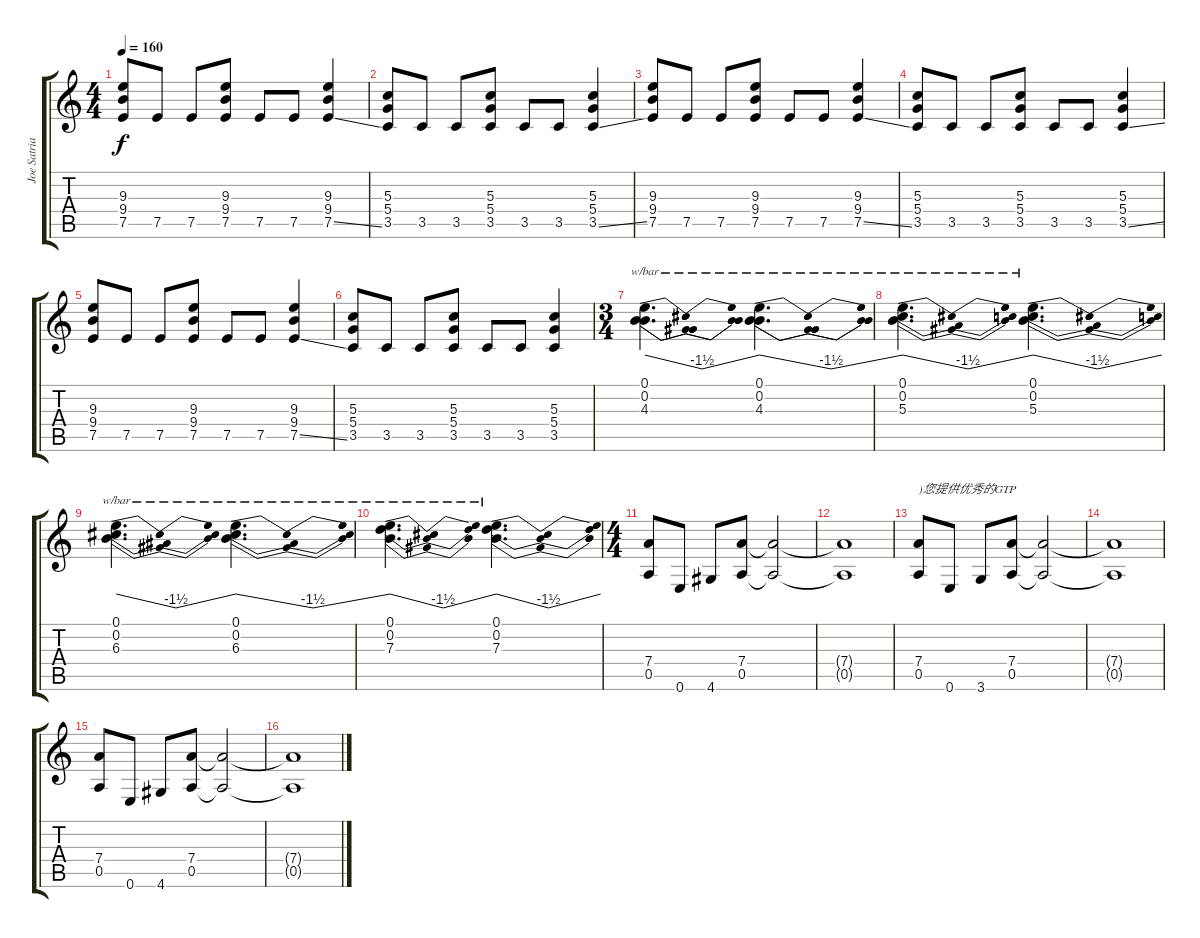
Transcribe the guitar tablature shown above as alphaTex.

\track ("Joe Satriani overdubs" "Joe Satria") {instrument distortionguitar}
\staff {score tabs}
\tuning (E4 B3 G3 D3 A2 E2) {hide}
\ts (4 4)
\tempo 160
\clef g2
\ks c
(9.3 9.4 7.5).8{dy f} 7.5.8 7.5.8 (9.3 9.4 7.5).8 7.5.8 7.5.8 (9.3 9.4 7.5{ss}).4 |
(5.3 5.4 3.5).8 3.5.8 3.5.8 (5.3 5.4 3.5).8 3.5.8 3.5.8 (5.3 5.4 3.5{ss}).4 |
(9.3 9.4 7.5).8 7.5.8 7.5.8 (9.3 9.4 7.5).8 7.5.8 7.5.8 (9.3 9.4 7.5{ss}).4 |
(5.3 5.4 3.5).8 3.5.8 3.5.8 (5.3 5.4 3.5).8 3.5.8 3.5.8 (5.3 5.4 3.5{ss}).4 |
(9.3 9.4 7.5).8 7.5.8 7.5.8 (9.3 9.4 7.5).8 7.5.8 7.5.8 (9.3 9.4 7.5{ss}).4 |
(5.3 5.4 3.5).8 3.5.8 3.5.8 (5.3 5.4 3.5).8 3.5.8 3.5.8 (5.3 5.4 3.5).4 |
\ts (3 4)
(0.1 0.2 4.3).4{d tbe (dip default 0 0 30 -6 60 0)} (0.1 0.2 4.3).4{d tbe (dip default 0 0 30 -6 60 0)} |
(0.1 0.2 5.3).4{d tbe (dip default 0 0 30 -6 60 0)} (0.1 0.2 5.3).4{d tbe (dip default 0 0 30 -6 60 0)} |
(0.1 0.2 6.3).4{d tbe (dip default 0 0 30 -6 60 0)} (0.1 0.2 6.3).4{d tbe (dip default 0 0 30 -6 60 0)} |
(0.1 0.2 7.3).4{d tbe (dip default 0 0 30 -6 60 0)} (0.1 0.2 7.3).4{d tbe (dip default 0 0 30 -6 60 0)} |
\ts (4 4)
(7.4 0.5).8 0.6.8 4.6.8 (7.4 0.5).8 (7.4{t} 0.5{t}).2 |
(7.4{t} 0.5{t}).1 |
(7.4 0.5).8{txt ")您提供优秀的GTP"} 0.6.8 3.6.8 (7.4 0.5).8 (7.4{t} 0.5{t}).2 |
(7.4{t} 0.5{t}).1 |
(7.4 0.5).8 0.6.8 4.6.8 (7.4 0.5).8 (7.4{t} 0.5{t}).2 |
(7.4{t} 0.5{t}).1
